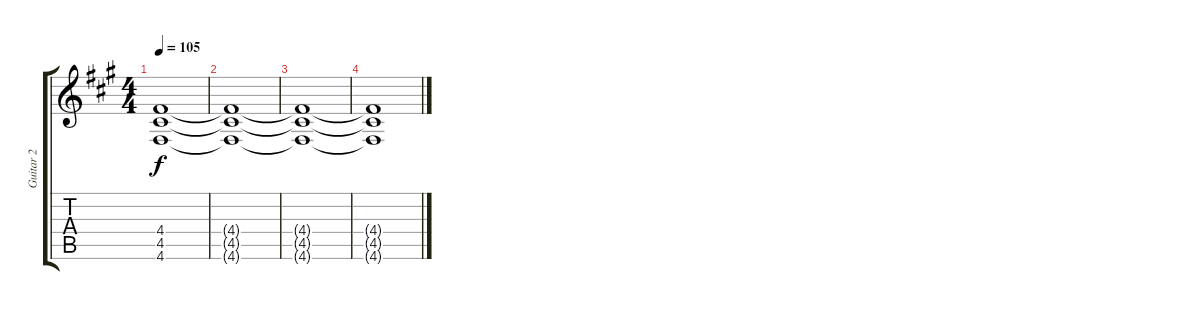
\track ("Guitar 2" "Guitar 2") {instrument distortionguitar}
\staff {score tabs}
\tuning (E4 B3 G3 D3 A2 D2) {hide}
\ts (4 4)
\section ("" "")
\tempo 105
\clef g2
\ks f#minor
(4.4 4.5 4.6).1{dy f} |
(4.4{t} 4.5{t} 4.6{t}).1 |
(4.4{t} 4.5{t} 4.6{t}).1 |
(4.4{t} 4.5{t} 4.6{t}).1
